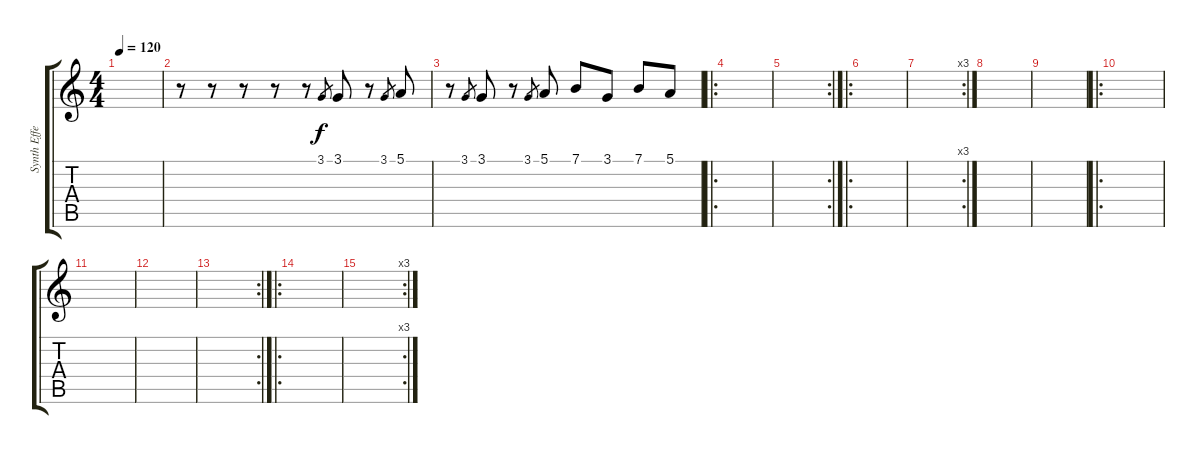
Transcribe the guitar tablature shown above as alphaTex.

\track ("Synth Effects (bridge)" "Synth Effe") {instrument orchestrahit}
\staff {score tabs}
\tuning (E4 B3 G3 D3 A2 E2) {hide}
\ts (4 4)
\tempo 120
\clef g2
\ks c
|
r.8 r.8 r.8 r.8 r.8 3.1.8{gr} 3.1.8 r.8 3.1.8{gr} 5.1.8 |
r.8 3.1.8{gr} 3.1.8 r.8 3.1.8{gr} 5.1.8 7.1.8 3.1.8 7.1.8 5.1.8 |
\ro
|
\rc 2
|
\ro
|
\rc 3
|
|
|
\ro
|
|
|
\rc 2
|
\ro
|
\rc 3
